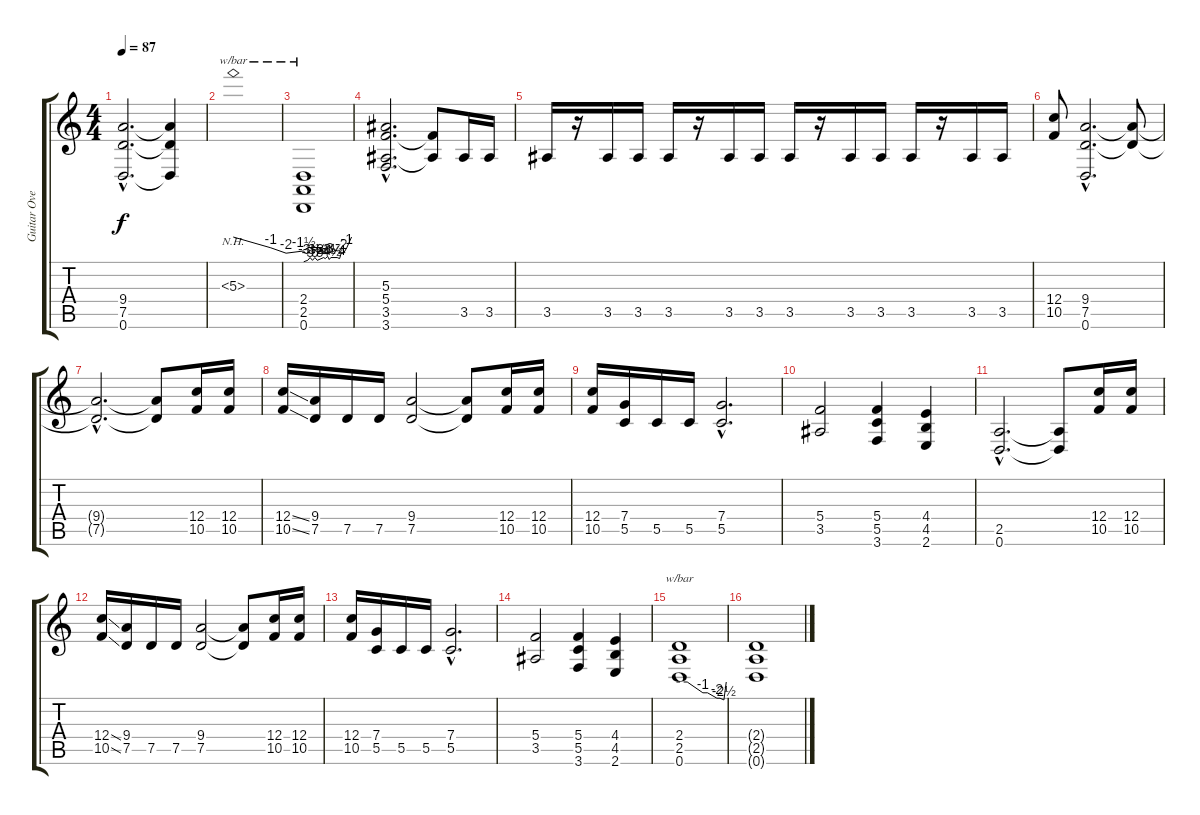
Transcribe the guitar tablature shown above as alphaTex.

\track ("Guitar Overdub" "Guitar Ove") {instrument overdrivenguitar}
\staff {score tabs}
\tuning (D4 A3 F3 C3 G2 D2) {hide}
\ts (4 4)
\tempo 87
\clef g2
\ks c
(9.4{hac t} 7.5{hac t} 0.6{hac t}).2{d dy f} (9.4{t} 7.5{t} 0.6{t}).4 |
5.3{nh}.1{tbe (custom default 0 0 32 -4 45 -8 60 -6)} |
(2.4 2.5 0.6).1{tbe (custom default 0 -24 5 -20 8 -14 11 -20 14 -14 17 -20 25 -14 27 -16 30 -12 32 -18 34 -14 42 -14 45 -16 47 -8 50 -8 54 -4 60 0)} |
(5.3{hac} 5.4{hac} 3.5{hac} 3.6{hac}).2{d} (5.4{t} 3.5{t}).8 3.5.16 3.5.16 |
3.5.16 r.16 3.5.16 3.5.16 3.5.16 r.16 3.5.16 3.5.16 3.5.16 r.16 3.5.16 3.5.16 3.5.16 r.16 3.5.16 3.5.16 |
(12.4 10.5).8 (9.4{hac} 7.5{hac} 0.6{hac}).2{d} (9.4{t} 7.5{t}).8 |
(9.4{hac t} 7.5{hac t}).2{d} (9.4{t} 7.5{t}).8 (12.4 10.5).16 (12.4 10.5).16 |
(12.4{ss} 10.5{ss}).16 (9.4 7.5).16 7.5.16 7.5.16 (9.4 7.5).2 (9.4{t} 7.5{t}).8 (12.4 10.5).16 (12.4 10.5).16 |
(12.4 10.5).16 (7.4 5.5).16 5.5.16 5.5.16 (7.4{hac} 5.5{hac}).2{d} |
(5.4 3.5).2 (5.4 5.5 3.6).4 (4.4 4.5 2.6).4 |
(2.5{hac} 0.6{hac}).2{d} (2.5{t} 0.6{t}).8 (12.4 10.5).16 (12.4 10.5).16 |
(12.4{ss} 10.5{ss}).16 (9.4 7.5).16 7.5.16 7.5.16 (9.4 7.5).2 (9.4{t} 7.5{t}).8 (12.4 10.5).16 (12.4 10.5).16 |
(12.4 10.5).16 (7.4 5.5).16 5.5.16 5.5.16 (7.4{hac} 5.5{hac}).2{d} |
(5.4 3.5).2 (5.4 5.5 3.6).4 (4.4 4.5 2.6).4 |
(2.4 2.5 0.6).1{tbe (custom default 0 0 10 0 30 -4 34 -4 36 -4 48 -8 52 -8 57 -10 60 0)} |
(2.4{t} 2.5{t} 0.6{t}).1
